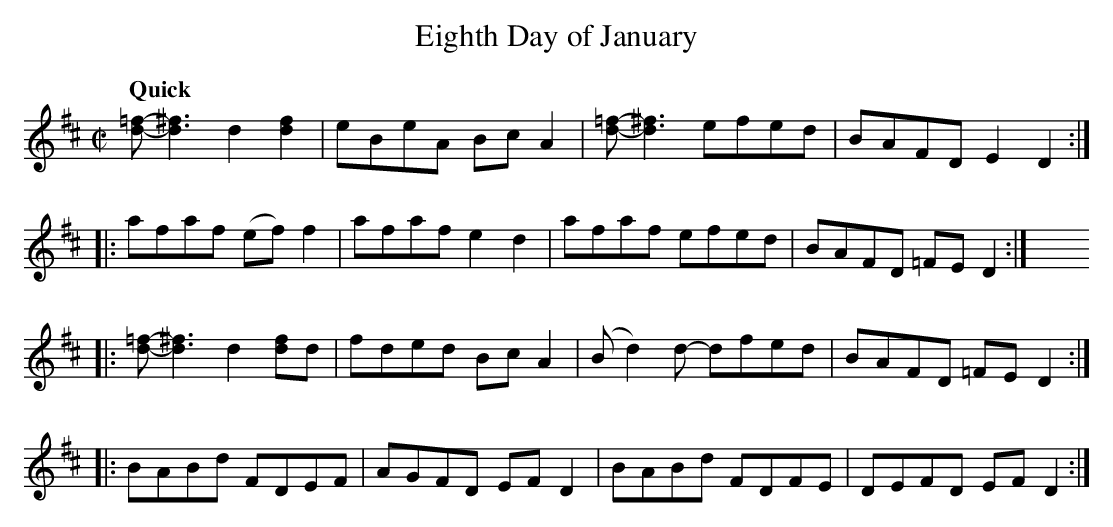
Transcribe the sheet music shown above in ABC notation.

X:1
T:Eighth Day of January
M:C|
L:1/8
Q:"Quick"
K:D
[d=f]-[d3^f3]d2 [d2f2]|eBeA Bc A2|[d=f]-[d3^f3] efed|BAFD E2D2:|
|:afaf (ef)f2|afaf e2d2|afaf efed|BAFD =FE D2:|x3
|:[d=f]-[d3^f3]d2 [df]d|fded BcA2|(Bd2)d- dfed|BAFD =FE D2:|
|:BABd FDEF|AGFD EF D2|BABd FDFE|DEFD EF D2:|]
